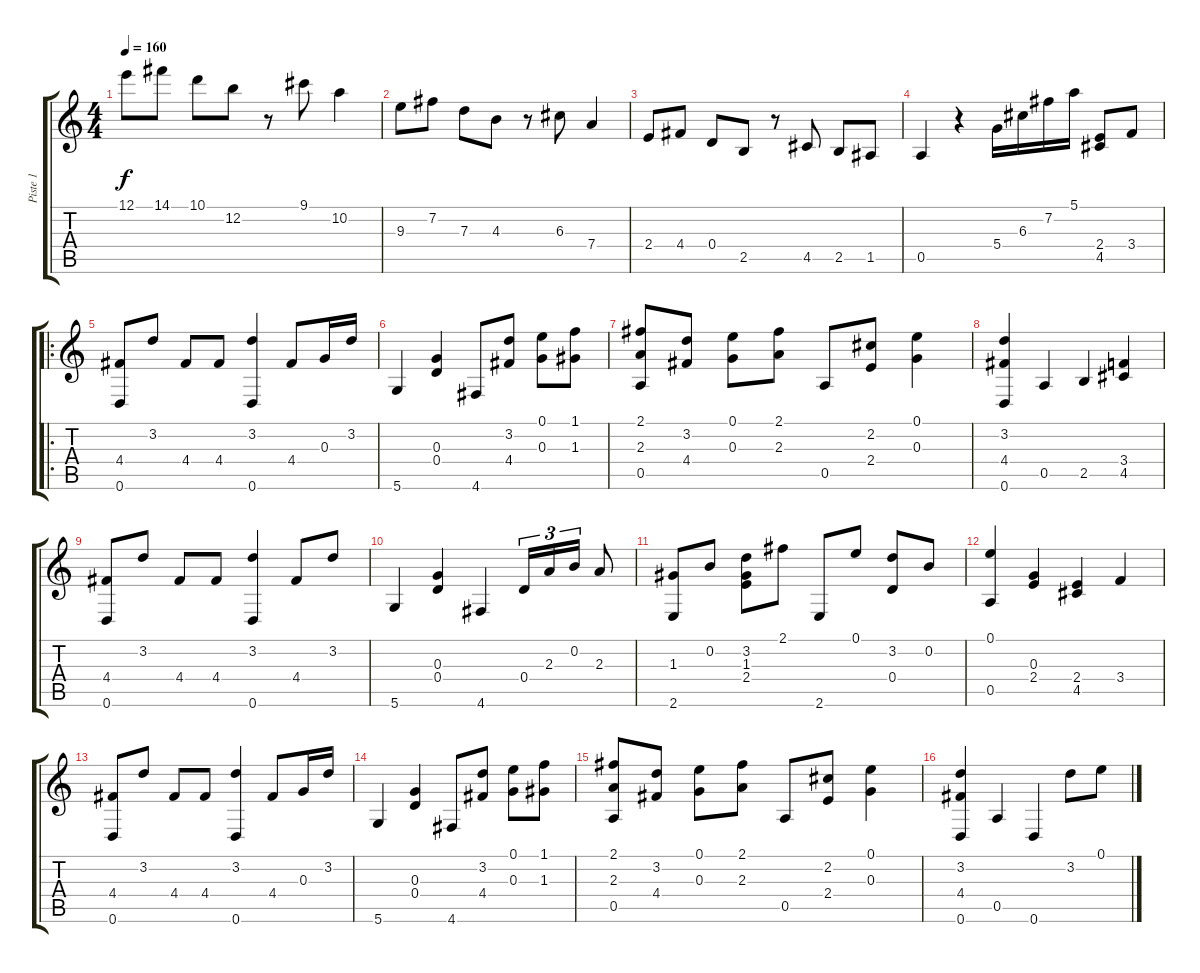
\track ("Piste 1" "Piste 1") {instrument acousticguitarnylon}
\staff {score tabs}
\tuning (E4 B3 G3 D3 A2 D2) {hide}
\ts (4 4)
\tempo 160
\clef g2
\ks c
12.1.8{dy f instrument acousticguitarnylon} 14.1.8 10.1.8 12.2.8 r.8 9.1.8 10.2.4 |
9.3.8 7.2.8 7.3.8 4.3.8 r.8 6.3.8 7.4.4 |
2.4.8 4.4.8 0.4.8 2.5.8 r.8 4.5.8 2.5.8 1.5.8 |
0.5.4 r.4 5.4.16 6.3.16 7.2.16 5.1.16 (2.4 4.5).8 3.4.8 |
\ro
(4.4 0.6).8 3.2.8 4.4.8 4.4.8 (3.2 0.6).4 4.4.8 0.3.16 3.2.16 |
5.6.4 (0.3 0.4).4 4.6.8 (3.2 4.4).8 (0.1 0.3).8 (1.1 1.3).8 |
(2.1 2.3 0.5).8 (3.2 4.4).8 (0.1 0.3).8 (2.1 2.3).8 0.5.8 (2.2 2.4).8 (0.1 0.3).4 |
(3.2 4.4 0.6).4 0.5.4 2.5.4 (3.4 4.5).4 |
(4.4 0.6).8 3.2.8 4.4.8 4.4.8 (3.2 0.6).4 4.4.8 3.2.8 |
5.6.4 (0.3 0.4).4 4.6.4 0.4.16{tu (3 2)} 2.3.16{tu (3 2)} 0.2.16{tu (3 2)} 2.3.8 |
(1.3 2.6).8 0.2.8 (3.2 1.3 2.4).8 2.1.8 2.6.8 0.1.8 (3.2 0.4).8 0.2.8 |
(0.1 0.5).4 (0.3 2.4).4 (2.4 4.5).4 3.4.4 |
(4.4 0.6).8 3.2.8 4.4.8 4.4.8 (3.2 0.6).4 4.4.8 0.3.16 3.2.16 |
5.6.4 (0.3 0.4).4 4.6.8 (3.2 4.4).8 (0.1 0.3).8 (1.1 1.3).8 |
(2.1 2.3 0.5).8 (3.2 4.4).8 (0.1 0.3).8 (2.1 2.3).8 0.5.8 (2.2 2.4).8 (0.1 0.3).4 |
(3.2 4.4 0.6).4 0.5.4 0.6.4 3.2.8 0.1.8
